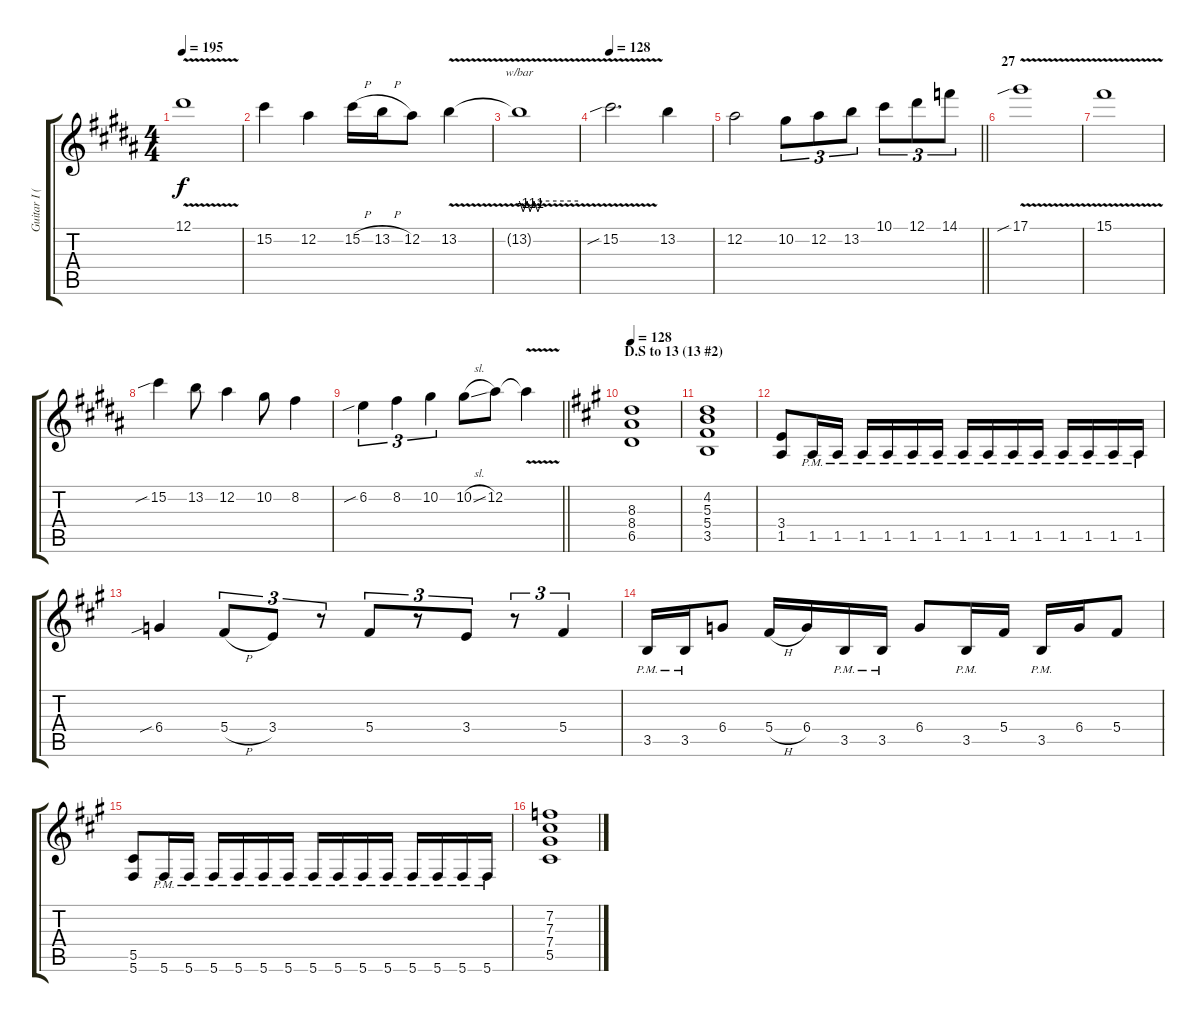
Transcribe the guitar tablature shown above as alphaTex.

\track ("Guitar I (Hizaki)" "Guitar I (") {instrument overdrivenguitar}
\staff {score tabs}
\tuning (Eb4 Bb3 Gb3 Db3 Ab2 Db2) {hide}
\ts (4 4)
\tempo 195
\clef g2
\ks g#minor
12.1{v}.1{dy f} |
15.2.4 12.2.4 15.2{h}.16 13.2{h}.16 12.2.8 13.2{v}.4 |
13.2{t}.1{tbe (custom default 0 0 4 -4 8 0 11 -4 15 0 19 -4 23 0 60 0)} |
\tempo 128
15.2{v sib}.2{d} 13.2.4 |
\barLineRight lightlight
12.2.2 10.2.8{tu (3 2)} 12.2.8{tu (3 2)} 13.2.8{tu (3 2)} 10.1.8{tu (3 2)} 12.1.8{tu (3 2)} 14.1.8{tu (3 2)} |
\section ("" "27")
17.1{v sib}.1 |
15.1{v}.1 |
15.2{sib}.4 13.2.8 12.2.4 10.2.8 8.2.4 |
\barLineRight lightlight
6.2{sib}.4{tu (3 2)} 8.2.4{tu (3 2)} 10.2.4{tu (3 2)} 10.2{sl}.8 12.2.8 12.2{v t}.4 |
\section ("" "D.S to 13 (13 #2)")
\tempo 128
\ks f#minor
(8.3 8.4 6.5).1{volume 13 balance 13} |
(4.2 5.3 5.4 3.5).1 |
(3.4 1.5).8 1.5{pm}.16 1.5{pm}.16 1.5{pm}.16 1.5{pm}.16 1.5{pm}.16 1.5{pm}.16 1.5{pm}.16 1.5{pm}.16 1.5{pm}.16 1.5{pm}.16 1.5{pm}.16 1.5{pm}.16 1.5{pm}.16 1.5{pm}.16 |
6.4{sib}.4 5.4{h}.8{tu (3 2)} 3.4.8{tu (3 2)} r.8{tu (3 2)} 5.4.8{tu (3 2)} r.8{tu (3 2)} 3.4.8{tu (3 2)} r.8{tu (3 2)} 5.4.4{tu (3 2)} |
3.5{pm}.16 3.5{pm}.16 6.4.8 5.4{h}.16 6.4.16 3.5{pm}.16 3.5{pm}.16 6.4.8 3.5{pm}.16 5.4.16 3.5{pm}.16 6.4.16 5.4.8 |
(5.5 5.6).8 5.6{pm}.16 5.6{pm}.16 5.6{pm}.16 5.6{pm}.16 5.6{pm}.16 5.6{pm}.16 5.6{pm}.16 5.6{pm}.16 5.6{pm}.16 5.6{pm}.16 5.6{pm}.16 5.6{pm}.16 5.6{pm}.16 5.6{pm}.16 |
(7.2 7.3 7.4 5.5).1
